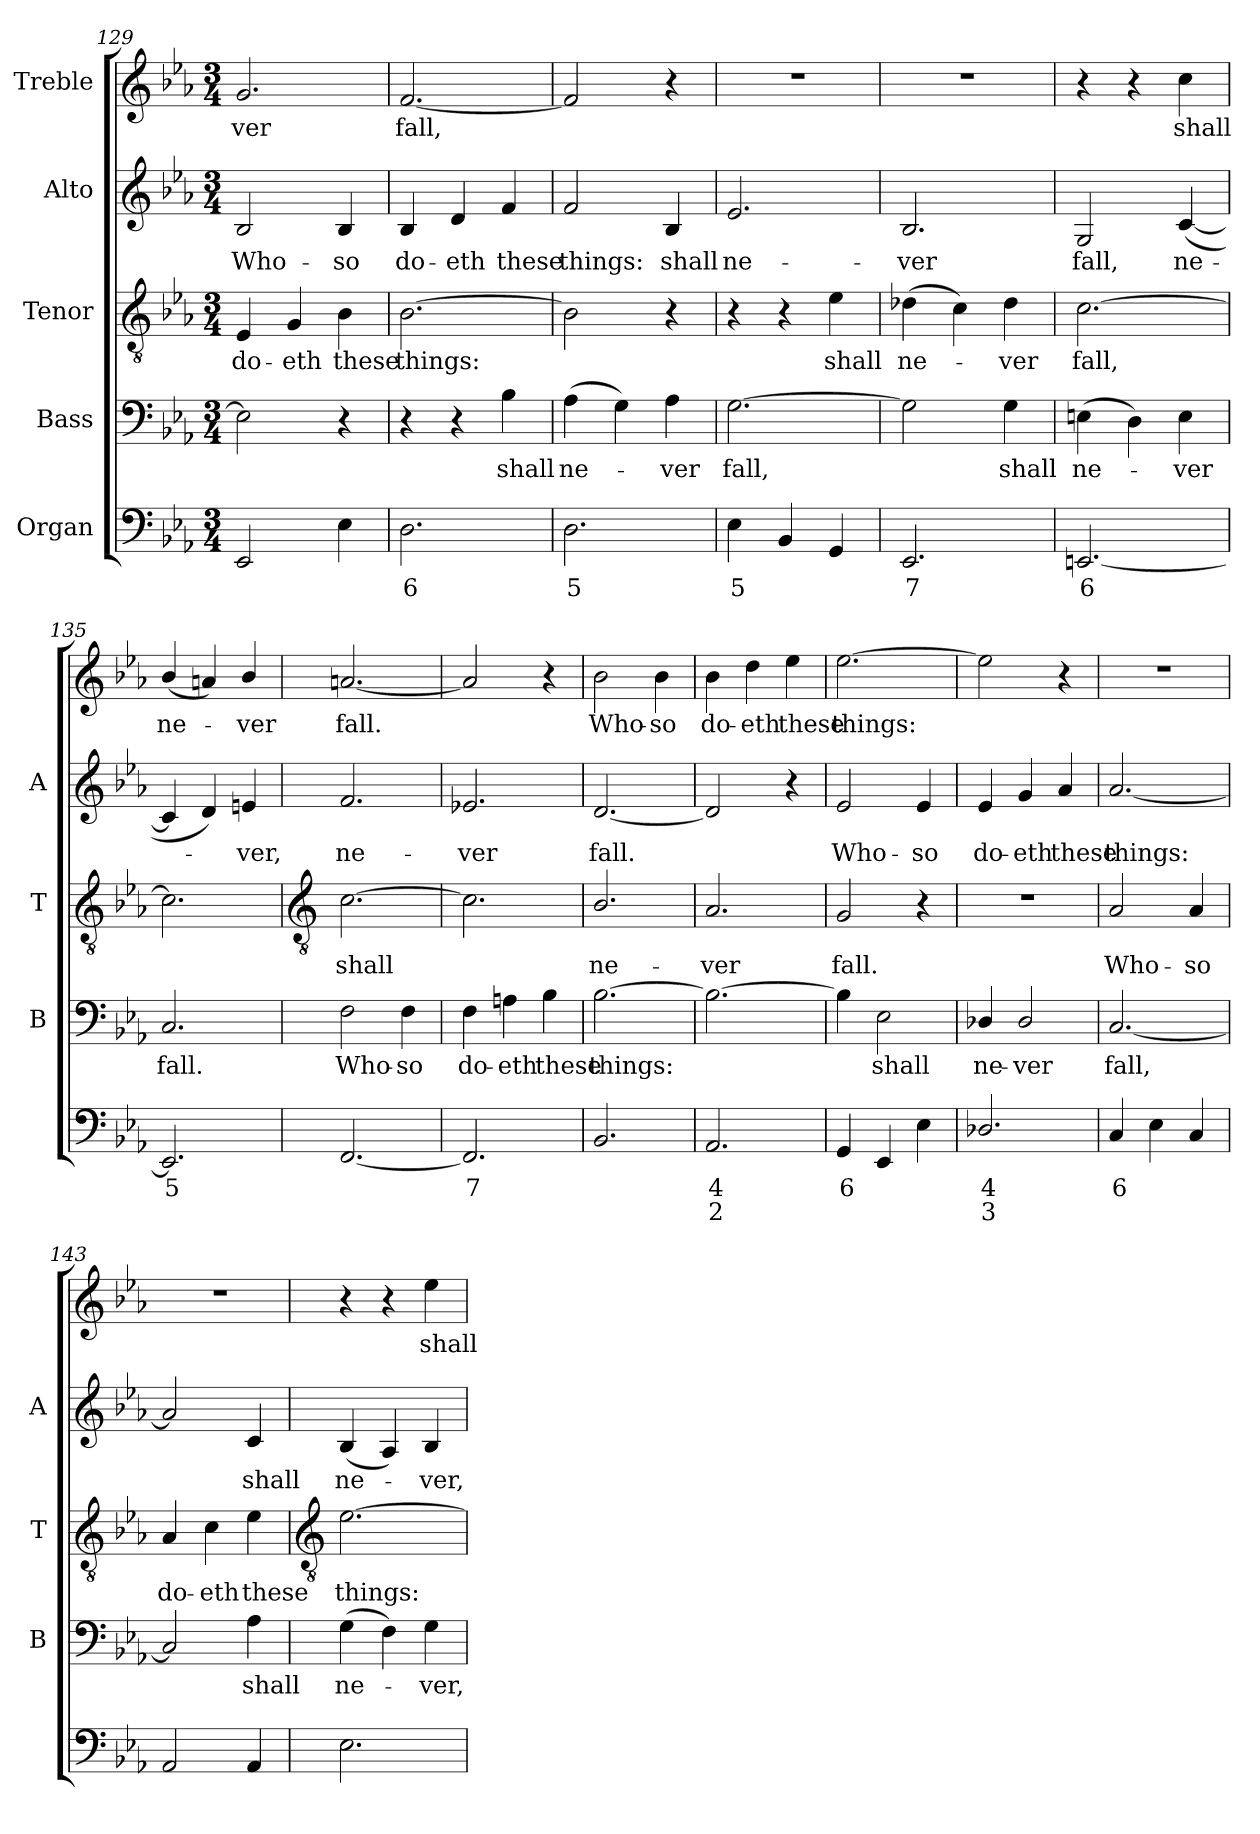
**kern	**text	**text	**kern	**text	**kern	**text	**kern	**text	**kern	**text
*part5	*part5	*part5	*part4	*part4	*part3	*part3	*part2	*part2	*part1	*part1
*staff5	*staff5	*staff5	*staff4	*staff4	*staff3	*staff3	*staff2	*staff2	*staff1	*staff1
*I"Organ	*	*	*I"Bass	*	*I"Tenor	*	*I"Alto	*	*I"Treble	*
*	*	*	*I'B	*	*I'T	*	*I'A	*	*	*
*clefF4	*	*	*clefF4	*	*clefGv2	*	*clefG2	*	*clefG2	*
*k[b-e-a-]	*	*	*k[b-e-a-]	*	*k[b-e-a-]	*	*k[b-e-a-]	*	*k[b-e-a-]	*
*E-:	*	*	*E-:	*	*E-:	*	*E-:	*	*E-:	*
*M3/4	*	*	*M3/4	*	*M3/4	*	*M3/4	*	*M3/4	*
=129	=129	=129	=129	=129	=129	=129	=129	=129	=129	=129
!	!	!	!	!	!	!LO:LY:b	!	!LO:LY:b	!	!LO:LY:b
2EE-	.	.	2E-]	.	4E-	do-	2B-	Who-	2.g	ver
!	!	!	!	!	!	!LO:LY:b	!	!	!	!
.	.	.	.	.	4G	-eth	.	.	.	.
!	!	!	!	!	!	!LO:LY:b	!	!LO:LY:b	!	!
4E-	.	.	4r	.	4B-	these	4B-	-so	.	.
=130	=130	=130	=130	=130	=130	=130	=130	=130	=130	=130
!	!LO:LY:b	!	!	!	!	!LO:LY:b	!	!LO:LY:b	!	!LO:LY:b
2.D	6	.	4r	.	[2.B-	things:	4B-	do-	[2.f	fall,
!	!	!	!	!	!	!	!	!LO:LY:b	!	!
.	.	.	4r	.	.	.	4d	-eth	.	.
!	!	!	!	!LO:LY:b	!	!	!	!LO:LY:b	!	!
.	.	.	4B-	shall	.	.	4f	these	.	.
=131	=131	=131	=131	=131	=131	=131	=131	=131	=131	=131
!	!LO:LY:b	!	!	!LO:LY:b	!	!	!	!LO:LY:b	!	!
2.D	5	.	(>4A-	ne-	2B-]	.	2f	things:	2f]	.
.	.	.	4G)	.	.	.	.	.	.	.
!	!	!	!	!LO:LY:b	!	!	!	!LO:LY:b	!	!
.	.	.	4A-	ver	4r	.	4B-	shall	4r	.
=132	=132	=132	=132	=132	=132	=132	=132	=132	=132	=132
!	!LO:LY:b	!	!	!LO:LY:b	!	!	!	!LO:LY:b	!LO:N:vis=1	!
4E-	5	.	[2.G	fall,	4r	.	2.e-	ne-	2.r	.
4BB-	.	.	.	.	4r	.	.	.	.	.
!	!	!	!	!	!	!LO:LY:b	!	!	!	!
4GG	.	.	.	.	4e-	shall	.	.	.	.
=133	=133	=133	=133	=133	=133	=133	=133	=133	=133	=133
!	!LO:LY:b	!	!	!	!	!LO:LY:b	!	!LO:LY:b	!LO:N:vis=1	!
2.EE-	7	.	2G]	.	(>4d-X	ne-	2.B-	-ver	2.r	.
.	.	.	.	.	4c)	.	.	.	.	.
!	!	!	!	!LO:LY:b	!	!LO:LY:b	!	!	!	!
.	.	.	4G	shall	4d-	ver	.	.	.	.
=134	=134	=134	=134	=134	=134	=134	=134	=134	=134	=134
!	!LO:LY:b	!	!	!LO:LY:b	!	!LO:LY:b	!	!LO:LY:b	!	!
[2.EEn	6	.	(>4En	ne-	[2.c	fall,	2G	fall,	4r	.
.	.	.	4D)	.	.	.	.	.	4r	.
!	!	!	!	!LO:LY:b	!	!	!	!LO:LY:b	!	!LO:LY:b
.	.	.	4E	ver	.	.	(<[4c	ne-	4cc	shall
=135	=135	=135	=135	=135	=135	=135	=135	=135	=135	=135
!	!LO:LY:b	!	!	!LO:LY:b	!	!	!	!	!	!LO:LY:b
2.EE]	5	.	2.C	fall.	2.c]	.	4c]	.	(<4b-/	ne-
.	.	.	.	.	.	.	4d)	.	4an)	.
!	!	!	!	!	!	!	!	!LO:LY:b	!	!LO:LY:b
.	.	.	.	.	.	.	4en	ver,	4b-/	ver
!!LO:LB:g=z
=136	=136	=136	=136	=136	=136	=136	=136	=136	=136	=136
*	*	*	*	*	*clefGv2	*	*	*	*	*
!	!	!	!	!LO:LY:b	!	!LO:LY:b	!	!LO:LY:b	!	!LO:LY:b
[2.FF	.	.	2F	Who-	[2.c	shall	2.f	ne-	[2.an	fall.
!	!	!	!	!LO:LY:b	!	!	!	!	!	!
.	.	.	4F	-so	.	.	.	.	.	.
=137	=137	=137	=137	=137	=137	=137	=137	=137	=137	=137
!	!LO:LY:b	!	!	!LO:LY:b	!	!	!	!LO:LY:b	!	!
2.FF]	7	.	4F	do-	2.c]	.	2.e-X	-ver	2a]	.
!	!	!	!	!LO:LY:b	!	!	!	!	!	!
.	.	.	4An	-eth	.	.	.	.	.	.
!	!	!	!	!LO:LY:b	!	!	!	!	!	!
.	.	.	4B-	these	.	.	.	.	4r	.
=138	=138	=138	=138	=138	=138	=138	=138	=138	=138	=138
!	!	!	!	!LO:LY:b	!	!LO:LY:b	!	!LO:LY:b	!	!LO:LY:b
2.BB-	.	.	[2.B-	things:	2.B-/	ne-	[2.d	fall.	2b-	Who-
!	!	!	!	!	!	!	!	!	!	!LO:LY:b
.	.	.	.	.	.	.	.	.	4b-	-so
=139	=139	=139	=139	=139	=139	=139	=139	=139	=139	=139
!	!LO:LY:b	!LO:LY:b	!	!	!	!LO:LY:b	!	!	!	!LO:LY:b
2.AA-	4	2	2.B-_	.	2.A-	-ver	2d]	.	4b-	do-
!	!	!	!	!	!	!	!	!	!	!LO:LY:b
.	.	.	.	.	.	.	.	.	4dd	-eth
!	!	!	!	!	!	!	!	!	!	!LO:LY:b
.	.	.	.	.	.	.	4r	.	4ee-	these
=140	=140	=140	=140	=140	=140	=140	=140	=140	=140	=140
!	!LO:LY:b	!	!	!	!	!LO:LY:b	!	!LO:LY:b	!	!LO:LY:b
4GG	6	.	4B-]	.	2G	fall.	2e-	Who-	[2.ee-	things:
!	!	!	!	!LO:LY:b	!	!	!	!	!	!
4EE-	.	.	2E-	shall	.	.	.	.	.	.
!	!	!	!	!	!	!	!	!LO:LY:b	!	!
4E-	.	.	.	.	4r	.	4e-	-so	.	.
=141	=141	=141	=141	=141	=141	=141	=141	=141	=141	=141
!	!LO:LY:b	!LO:LY:b	!	!LO:LY:b	!LO:N:vis=1	!	!	!LO:LY:b	!	!
2.D-X/	4	3	4D-X/	ne-	2.r	.	4e-	do-	2ee-]	.
!	!	!	!	!LO:LY:b	!	!	!	!LO:LY:b	!	!
.	.	.	2D-/	-ver	.	.	4g	-eth	.	.
!	!	!	!	!	!	!	!	!LO:LY:b	!	!
.	.	.	.	.	.	.	4a-	these	4r	.
=142	=142	=142	=142	=142	=142	=142	=142	=142	=142	=142
!	!LO:LY:b	!	!	!LO:LY:b	!	!LO:LY:b	!	!LO:LY:b	!LO:N:vis=1	!
4C	6	.	[2.C	fall,	2A-	Who-	[2.a-	things:	2.r	.
4E-	.	.	.	.	.	.	.	.	.	.
!	!	!	!	!	!	!LO:LY:b	!	!	!	!
4C	.	.	.	.	4A-	-so	.	.	.	.
=143	=143	=143	=143	=143	=143	=143	=143	=143	=143	=143
!	!	!	!	!	!	!LO:LY:b	!	!	!LO:N:vis=1	!
2AA-	.	.	2C]	.	4A-	do-	2a-]	.	2.r	.
!	!	!	!	!	!	!LO:LY:b	!	!	!	!
.	.	.	.	.	4c	-eth	.	.	.	.
!	!	!	!	!LO:LY:b	!	!LO:LY:b	!	!LO:LY:b	!	!
4AA-	.	.	4A-	shall	4e-	these	4c	shall	.	.
!!LO:LB:g=z
=144	=144	=144	=144	=144	=144	=144	=144	=144	=144	=144
*	*	*	*	*	*clefGv2	*	*	*	*	*
!	!	!	!	!LO:LY:b	!	!LO:LY:b	!	!LO:LY:b	!	!
2.E-	.	.	(>4G	ne-	[2.e-	things:	(<4B-	ne-	4r	.
.	.	.	4F)	.	.	.	4A-)	.	4r	.
!	!	!	!	!LO:LY:b	!	!	!	!LO:LY:b	!	!LO:LY:b
.	.	.	4G	ver,	.	.	4B-	ver,	4ee-	shall
=	=	=	=	=	=	=	=	=	=	=
*-	*-	*-	*-	*-	*-	*-	*-	*-	*-	*-
